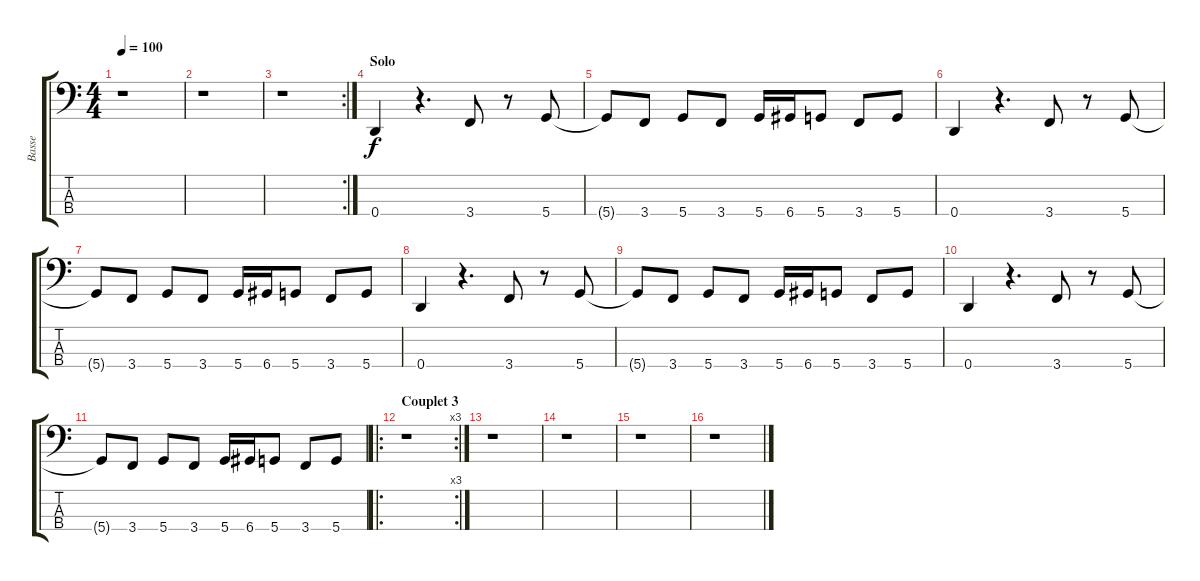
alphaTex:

\track ("Basse" "Basse") {instrument electricbassfinger}
\staff {score tabs}
\tuning (G2 D2 A1 D1) {hide}
\ts (4 4)
\tempo 100
\clef f4
\ks c
r.1{dy f} |
r.1 |
\rc 2
r.1 |
\section ("" "Solo")
0.4.4 r.4{d} 3.4.8 r.8 5.4.8 |
5.4{t}.8 3.4.8 5.4.8 3.4.8 5.4.16 6.4.16 5.4.8 3.4.8 5.4.8 |
0.4.4 r.4{d} 3.4.8 r.8 5.4.8 |
5.4{t}.8 3.4.8 5.4.8 3.4.8 5.4.16 6.4.16 5.4.8 3.4.8 5.4.8 |
0.4.4 r.4{d} 3.4.8 r.8 5.4.8 |
5.4{t}.8 3.4.8 5.4.8 3.4.8 5.4.16 6.4.16 5.4.8 3.4.8 5.4.8 |
0.4.4 r.4{d} 3.4.8 r.8 5.4.8 |
5.4{t}.8 3.4.8 5.4.8 3.4.8 5.4.16 6.4.16 5.4.8 3.4.8 5.4.8 |
\ro
\rc 3
\section ("" "Couplet 3")
r.1 |
r.1 |
r.1 |
r.1 |
r.1
